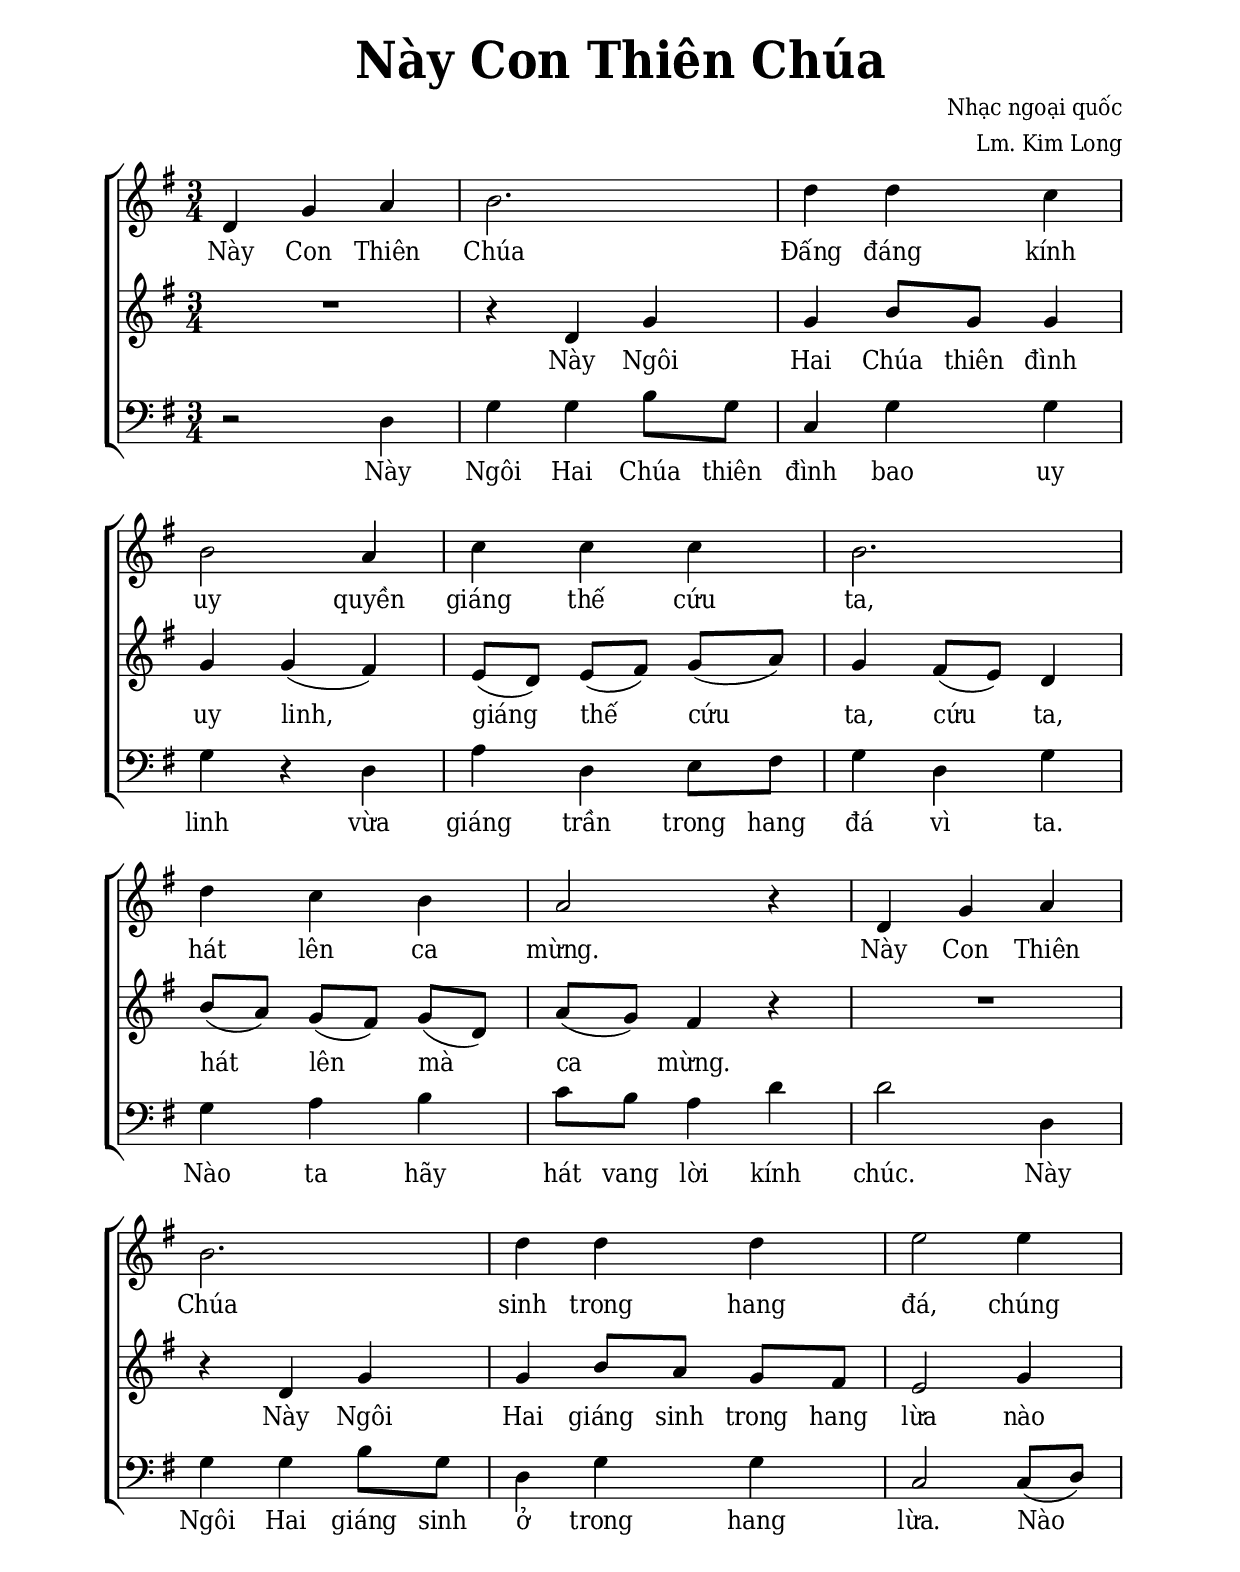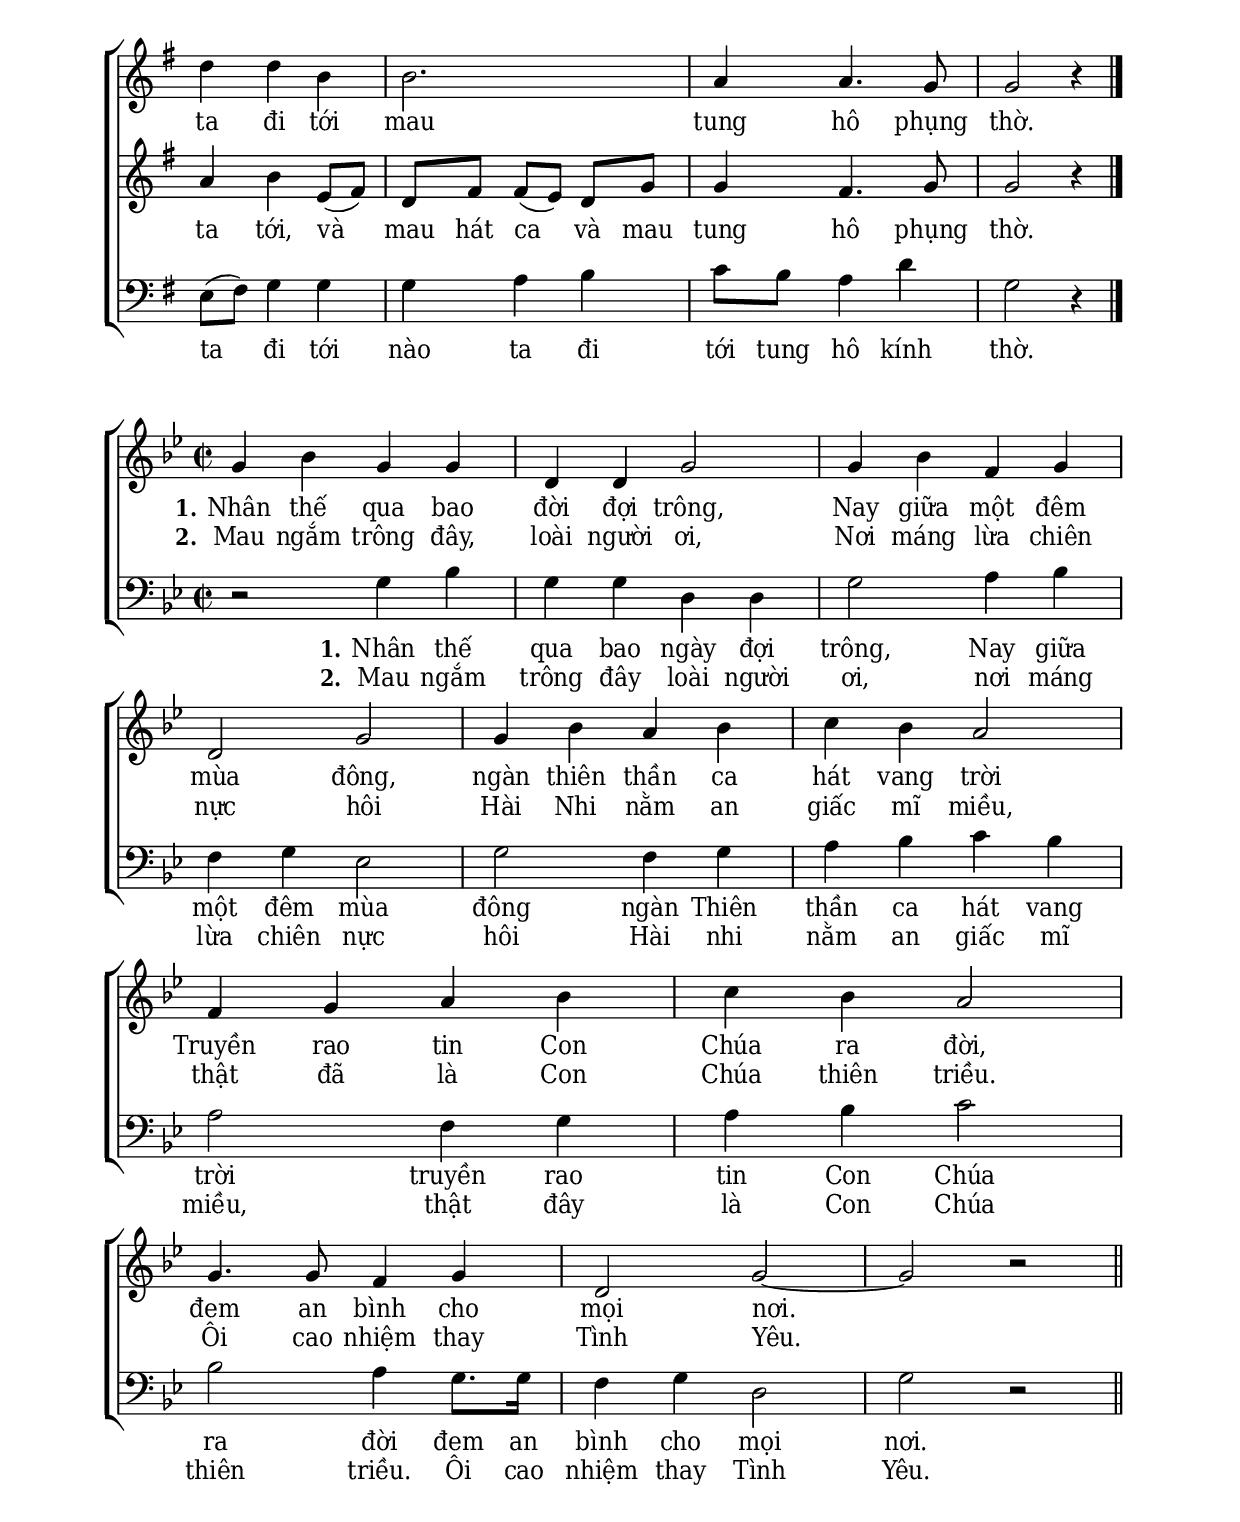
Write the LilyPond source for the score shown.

% Cài đặt chung
\version "2.22.1"
\include "english.ly"

\header {
  title = \markup { \fontsize #3 "Này Con Thiên Chúa" }
  composer = "Nhạc ngoại quốc"
  arranger = "Lm. Kim Long"
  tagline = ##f
}

% Nhạc
nhacDiepKhucSop = \relative c' {
  \key g \major
  \time 3/4
  d4 g a |
  b2. |
  d4 d c |
  b2 a4 |
  c c c |
  b2. |
  d4 c b |
  a2 r4 |
  d, g a |
  b2. |
  d4 d d |
  e2 e4 |
  d d b |
  b2. |
  a4 a4. g8 |
  g2 r4 \bar "|."
}

nhacDiepKhucAlto = \relative c' {
  \key g \major
  \time 3/4
  R2.
  r4 d g |
  g b8 g g4 |
  g g (fs) |
  e8 ([d]) e ([fs]) g ([a]) |
  g4 fs8 (e) d4 |
  b'8 ([a]) g ([fs]) g ([d]) |
  a' (g) fs4 r |
  R2.
  r4 d g |
  g b8 [a] g [fs] |
  e2 g4 |
  a b e,8 (fs) |
  d [fs] fs ([e]) d [g] |
  g4 fs4. g8 |
  g2 r4
}

nhacDiepKhucBas = \relative c {
  \key g \major
    \time 3/4
  r2 d4 |
  g g b8 g |
  c,4 g' g |
  g r d |
  a' d, e8 fs |
  g4 d g |
  g a b |
  c8 b a4 d |
  d2 d,4 |
  g g b8 g |
  d4 g g |
  c,2 c8 (d) |
  e (fs) g4 g |
  g a b |
  c8 b a4 d |
  g,2 r4
}

nhacPhienKhucSop = \relative c'' {
  \key bf \major
  \time 2/2
  g4 bf g g |
  d d g2 |
  g4 bf f g |
  d2 g |
  g4 bf a bf |
  c bf a2 |
  f4 g a bf |
  c bf a2 |
  g4. g8 f4 g |
  d2 g ~ |
  g r \bar "||"
}

nhacPhienKhucBas = \relative c' {
  \key bf \major
  \time 2/2
  r2 g4 bf |
  g g d d |
  g2 a4 bf |
  f g ef2 |
  g f4 g |
  a bf c bf |
  a2 f4 g |
  a bf c2 |
  bf a4 g8. g16 |
  f4 g d2 |
  g r
}

% Lời
loiDiepKhucSop = \lyricmode {
  Này Con Thiên Chúa Đấng đáng kính
  uy quyền giáng thế cứu ta,
  hát lên ca mừng.
  Này Con Thiên Chúa sinh trong hang đá,
  chúng ta đi tới mau tung hô phụng thờ.
}

loiDiepKhucAlto = \lyricmode {
  Này Ngôi Hai Chúa thiên đình uy linh,
  giáng thế cứu ta, cứu ta,
  hát lên mà ca mừng.
  Này Ngôi Hai giáng sinh trong hang lừa nào ta tới,
  và mau hát ca và mau tung hô phụng thờ.
}

loiDiepKhucBas = \lyricmode {
  Này Ngôi Hai Chúa thiên đình bao uy linh
  vừa giáng trần trong hang đá vì ta.
  Nào ta hãy hát vang lời kính chúc.
  Này Ngôi Hai giáng sinh ở trong hang lừa.
  Nào ta đi tới nào ta đi tới
  tung hô kính thờ.
}

loiPhienKhucSopMot = \lyricmode {
  \set stanza = #"1."
  Nhân thế qua bao đời đợi trông,
  Nay giữa một đêm mùa đông,
  ngàn thiên thần ca hát vang trời
  Truyền rao tin Con Chúa ra đời,
  đem an bình cho mọi nơi.
}

loiPhienKhucSopHai = \lyricmode {
  \set stanza = #"2."
  Mau ngắm trông đây, loài người ơi,
  Nơi máng lừa chiên nực hôi
  Hài Nhi nằm an giấc mĩ miều,
  thật đã là Con Chúa thiên triều.
  Ôi cao nhiệm thay Tình Yêu.
}

loiPhienKhucBasMot = \lyricmode {
  \set stanza = #"1."
  Nhân thế qua bao ngày đợi trông,
  Nay giữa một đêm mùa đông
  ngàn Thiên thần ca hát vang trời
  truyền rao tin Con Chúa ra đời
  đem an bình cho mọi nơi.
}

loiPhienKhucBasHai = \lyricmode {
  \set stanza = #"2."
  Mau ngắm trông đây loài người ơi,
  nơi máng lừa chiên nực hôi
  Hài nhi nằm an giấc mĩ miều,
  thật đây là Con Chúa thiên triều.
  Ôi cao nhiệm thay Tình Yêu.
}

% Dàn trang
\paper {
  #(set-paper-size "a4")
  top-margin = 20\mm
  bottom-margin = 20\mm
  left-margin = 20\mm
  right-margin = 20\mm
  indent = #0
  #(define fonts
    (make-pango-font-tree
      "Deja Vu Serif Condensed"
      "Deja Vu Serif Condensed"
      "Deja Vu Serif Condensed"
      (/ 20 20)))
  print-page-number = #f
  %page-count = #1
  %systems-per-page = 5
}

TongNhip = {
  \set Timing.beamExceptions = #'()
  \set Timing.baseMoment = #(ly:make-moment 1/4)
}

% Đổi kích thước nốt cho bè phụ
notBePhu =
#(define-music-function (font-size music) (number? ly:music?)
   (for-some-music
     (lambda (m)
       (if (music-is-of-type? m 'rhythmic-event)
           (begin
             (set! (ly:music-property m 'tweaks)
                   (cons `(font-size . ,font-size)
                         (ly:music-property m 'tweaks)))
             #t)
           #f))
     music)
   music)
\score {
  \new ChoirStaff <<
    \new Staff <<
      \new Voice = "beSop" {
        \clef treble \TongNhip \nhacDiepKhucSop
      }
      \new Lyrics \lyricsto beSop \loiDiepKhucSop
    >>
    \new Staff <<
      \new Voice = "beAlto" {
        \clef treble \TongNhip \nhacDiepKhucAlto
      }
      \new Lyrics \lyricsto beAlto \loiDiepKhucAlto
    >>
    \new Staff <<
        \clef "bass"
        \new Voice = beBas {
          \TongNhip \nhacDiepKhucBas
        }
      \new Lyrics \lyricsto beBas \loiDiepKhucBas
    >>
  >>
  \layout {
    \override Lyrics.LyricSpace.minimum-distance = #2.0
    \override Score.BarNumber.break-visibility = ##(#f #f #f)
    \override Score.SpacingSpanner.uniform-stretching = ##t
  }
}

\score {
  \new ChoirStaff <<
    \new Staff \with {
        \consists "Merge_rests_engraver"
        printPartCombineTexts = ##f
      }
      <<
      \new Voice = beSop {
        \clef treble \TongNhip \nhacPhienKhucSop
      }
      \new NullVoice = beSop \nhacPhienKhucSop
      \new Lyrics \lyricsto beSop \loiPhienKhucSopMot
      \new Lyrics \lyricsto beSop \loiPhienKhucSopHai
      >>
    \new Staff
      <<
      \new Voice = beBas {
        \clef bass \TongNhip \nhacPhienKhucBas
      }
      \new Lyrics \lyricsto beBas \loiPhienKhucBasMot
      \new Lyrics \lyricsto beBas \loiPhienKhucBasHai
    >>
  >>
  \layout {
    %\override Staff.TimeSignature.transparent = ##t
    %\override Lyrics.LyricText.font-size = #+2.2
    \override Lyrics.LyricSpace.minimum-distance = #1
    \override Score.BarNumber.break-visibility = ##(#f #f #f)
    \override Score.SpacingSpanner.uniform-stretching = ##t
  } 
}
